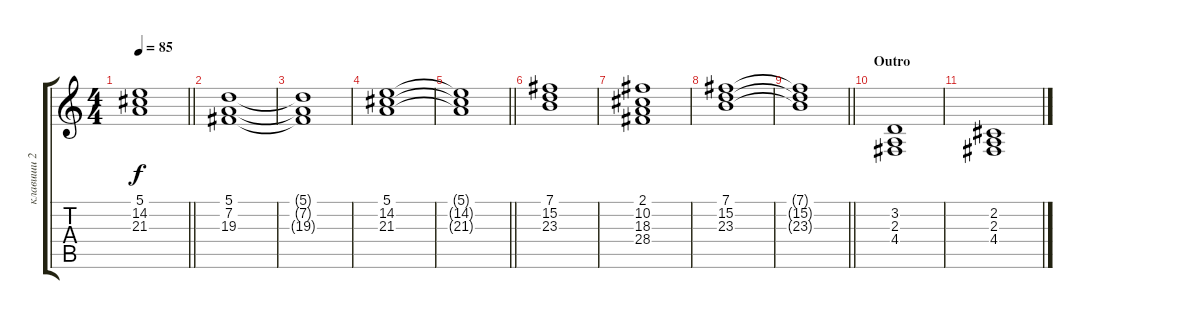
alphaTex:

\track ("клавиши 2" "клавиши 2") {instrument choiraahs}
\staff {score tabs}
\tuning (E4 B3 G3 D3 A2 E2) {hide}
\ts (4 4)
\tempo 85
\clef g2
\barLineRight lightlight
\ks c
(5.1{t} 14.2{t} 21.3{t}).1{dy f} |
(5.1 7.2 19.3).1 |
(5.1{t} 7.2{t} 19.3{t}).1 |
(5.1 14.2 21.3).1 |
\barLineRight lightlight
(5.1{t} 14.2{t} 21.3{t}).1 |
(7.1 15.2 23.3).1 |
(2.1 10.2 18.3 28.4).1 |
(7.1 15.2 23.3).1 |
\barLineRight lightlight
(7.1{t} 15.2{t} 23.3{t}).1 |
\section ("" "Outro")
(3.2 2.3 4.4).1 |
(2.2 2.3 4.4).1
